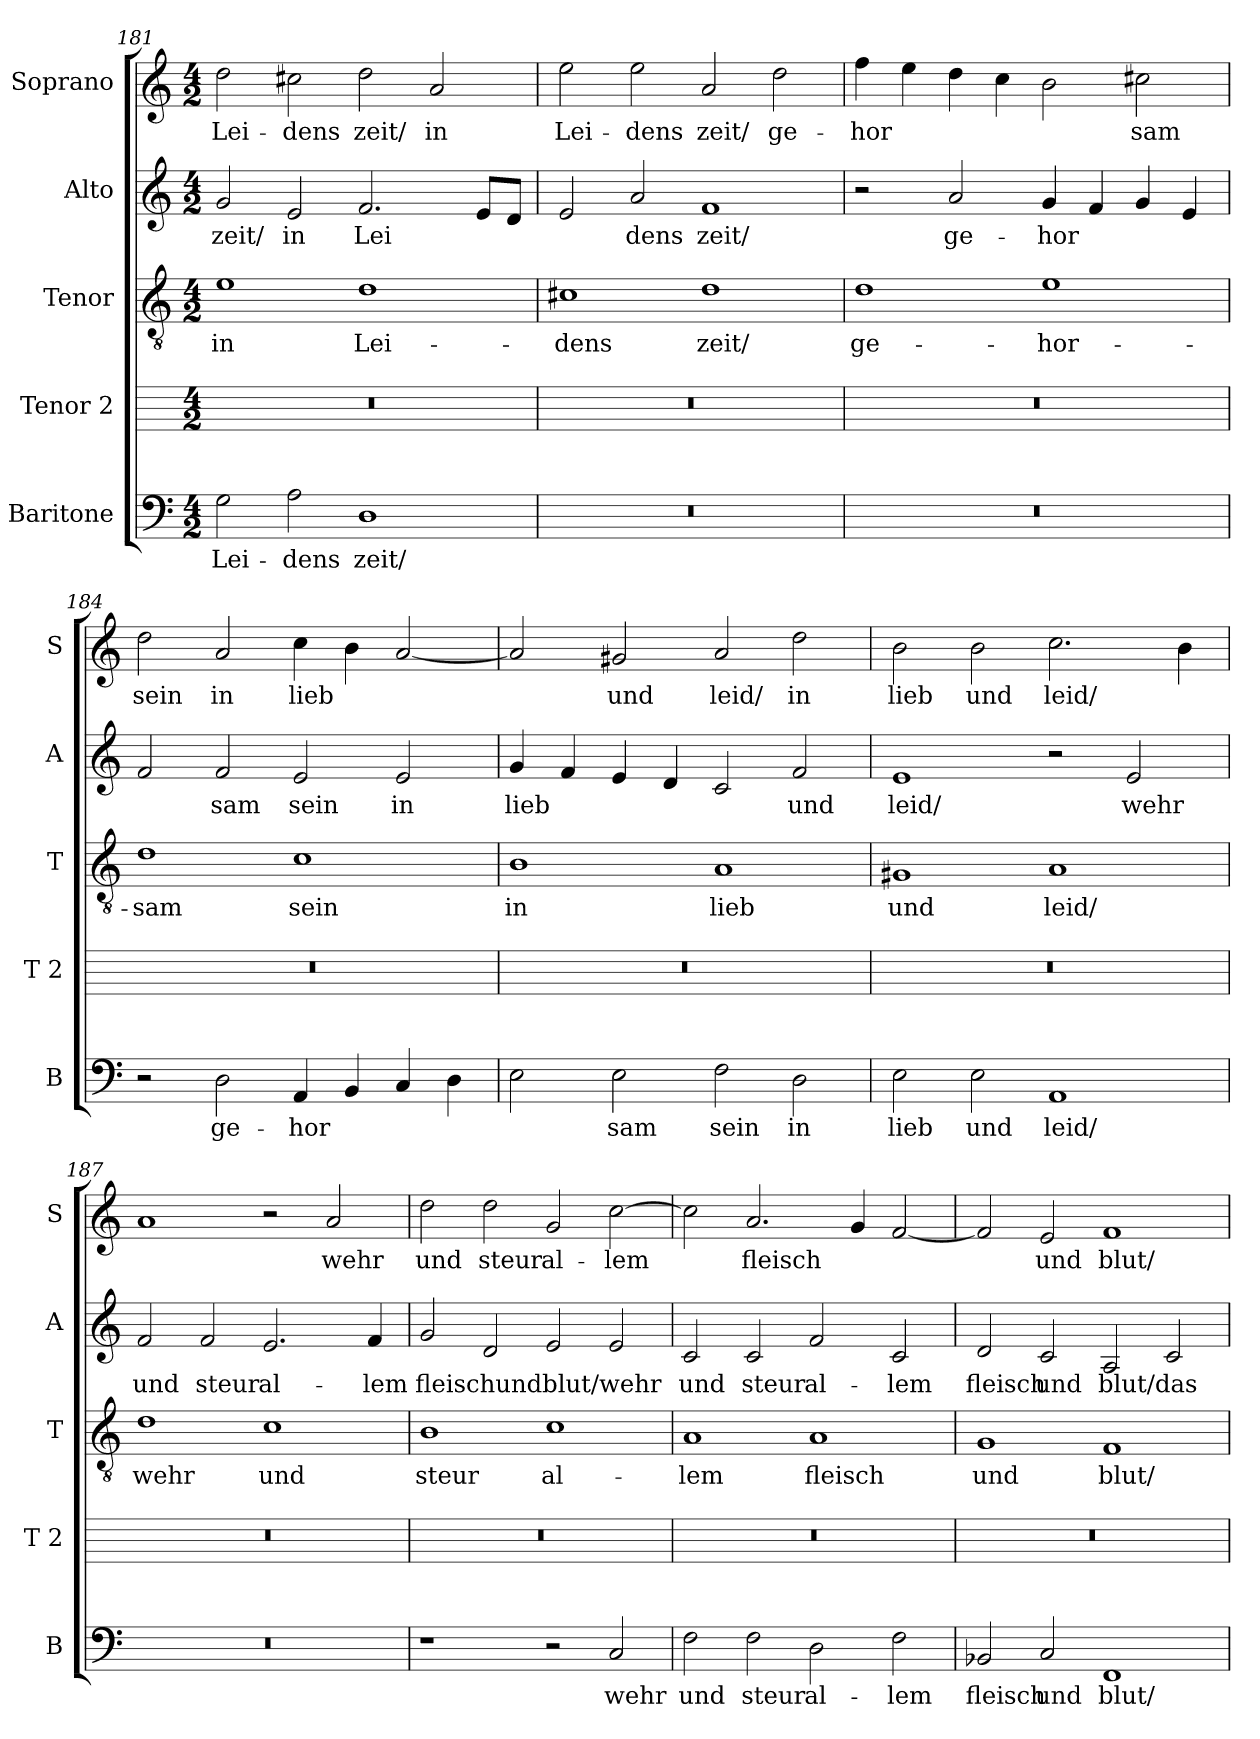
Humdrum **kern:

**kern	**text	**kern	**kern	**text	**kern	**text	**kern	**text
*part5	*part5	*part4	*part3	*part3	*part2	*part2	*part1	*part1
*staff5	*staff5	*staff4	*staff3	*staff3	*staff2	*staff2	*staff1	*staff1
*I"Baritone	*	*I"Tenor 2	*I"Tenor	*	*I"Alto	*	*I"Soprano	*
*I'B	*	*I'T 2	*I'T	*	*I'A	*	*I'S	*
*clefF4	*	*	*clefGv2	*	*clefG2	*	*clefG2	*
*k[]	*	*k[]	*k[]	*	*k[]	*	*k[]	*
*C:	*	*C:	*C:	*	*C:	*	*C:	*
*M4/2	*	*M4/2	*M4/2	*	*M4/2	*	*M4/2	*
=181	=181	=181	=181	=181	=181	=181	=181	=181
!	!LO:LY:b:cj	!	!	!LO:LY:b:cj	!	!LO:LY:b:cj	!	!LO:LY:b:cj
2G\	Lei-	0r	1e	in	2g/	zeit/	2dd\	Lei-
!	!LO:LY:b:cj	!	!	!	!	!LO:LY:b:cj	!	!LO:LY:b:cj
2A\	-dens	.	.	.	2e/	in	2cc#X\	-dens
!	!LO:LY:b:cj	!	!	!LO:LY:b:cj	!	!LO:LY:b:cj	!	!LO:LY:b:cj
1D	zeit/	.	1d	Lei-	2.f/	Lei-	2dd\	zeit/
!	!	!	!	!	!	!	!	!LO:LY:b:cj
.	.	.	.	.	.	.	2a/	in
!	!	!	!	!	!	!LO:LY:b:cj	!	!
.	.	.	.	.	8e/L	--	.	.
!	!	!	!	!	!	!LO:LY:b:cj	!	!
.	.	.	.	.	8d/J	--	.	.
!!LO:PB:g=z
=182	=182	=182	=182	=182	=182	=182	=182	=182
!	!	!	!	!LO:LY:b:cj	!	!LO:LY:b:cj	!	!LO:LY:b:cj
0r	.	0r	1c#X	-dens	2e/	--	2ee\	Lei-
!	!	!	!	!	!	!LO:LY:b:cj	!	!LO:LY:b:cj
.	.	.	.	.	2a/	-dens	2ee\	-dens
!	!	!	!	!LO:LY:b:cj	!	!LO:LY:b:cj	!	!LO:LY:b:cj
.	.	.	1d	zeit/	1f	zeit/	2a/	zeit/
!	!	!	!	!	!	!	!	!LO:LY:b:cj
.	.	.	.	.	.	.	2dd\	ge-
=183	=183	=183	=183	=183	=183	=183	=183	=183
!	!	!	!	!LO:LY:b:cj	!	!	!	!LO:LY:b:cj
0r	.	0r	1d	ge-	2r	.	4ff\	-hor-
!	!	!	!	!	!	!	!	!LO:LY:b:cj
.	.	.	.	.	.	.	4ee\	--
!	!	!	!	!	!	!LO:LY:b:cj	!	!LO:LY:b:cj
.	.	.	.	.	2a/	ge-	4dd\	--
!	!	!	!	!	!	!	!	!LO:LY:b:cj
.	.	.	.	.	.	.	4cc\	--
!	!	!	!	!LO:LY:b:cj	!	!LO:LY:b:cj	!	!LO:LY:b:cj
.	.	.	1e	-hor-	4g/	-hor	2b\	--
!	!	!	!	!	!	!LO:LY:b:cj	!	!
.	.	.	.	.	4f/	.	.	.
!	!	!	!	!	!	!LO:LY:b:cj	!	!LO:LY:b:cj
.	.	.	.	.	4g/	.	2cc#X\	-sam
!	!	!	!	!	!	!LO:LY:b:cj	!	!
.	.	.	.	.	4e/	.	.	.
=184	=184	=184	=184	=184	=184	=184	=184	=184
!	!	!	!	!LO:LY:b:cj	!	!LO:LY:b:cj	!	!LO:LY:b:cj
2r	.	0r	1d	-sam	2f/	.	2dd\	sein
!	!LO:LY:b:cj	!	!	!	!	!LO:LY:b:cj	!	!LO:LY:b:cj
2D\	ge-	.	.	.	2f/	sam	2a/	in
!	!LO:LY:b:cj	!	!	!LO:LY:b:cj	!	!LO:LY:b:cj	!	!LO:LY:b:cj
4AA/	-hor-	.	1c	sein	2e/	sein	4cc\	lieb
!	!LO:LY:b:cj	!	!	!	!	!	!	!LO:LY:b:cj
4BB/	--	.	.	.	.	.	4b\	.
!	!LO:LY:b:cj	!	!	!	!	!LO:LY:b:cj	!	!LO:LY:b:cj
4C/	--	.	.	.	2e/	in	[<2a/	.
!	!LO:LY:b:cj	!	!	!	!	!	!	!
4D\	--	.	.	.	.	.	.	.
=185	=185	=185	=185	=185	=185	=185	=185	=185
!	!LO:LY:b:cj	!	!	!LO:LY:b:cj	!	!LO:LY:b:cj	!	!LO:LY:b:cj
2E\	--	0r	1B	in	4g/	lieb	2a/]	.
!	!	!	!	!	!	!LO:LY:b:cj	!	!
.	.	.	.	.	4f/	.	.	.
!	!LO:LY:b:cj	!	!	!	!	!LO:LY:b:cj	!	!LO:LY:b:cj
2E\	-sam	.	.	.	4e/	.	2g#X/	und
!	!	!	!	!	!	!LO:LY:b:cj	!	!
.	.	.	.	.	4d/	.	.	.
!	!LO:LY:b:cj	!	!	!LO:LY:b:cj	!	!LO:LY:b:cj	!	!LO:LY:b:cj
2F\	sein	.	1A	lieb	2c/	.	2a/	leid/
!	!LO:LY:b:cj	!	!	!	!	!LO:LY:b:cj	!	!LO:LY:b:cj
2D\	in	.	.	.	2f/	und	2dd\	in
=186	=186	=186	=186	=186	=186	=186	=186	=186
!	!LO:LY:b:cj	!	!	!LO:LY:b:cj	!	!LO:LY:b:cj	!	!LO:LY:b:cj
2E\	lieb	0r	1G#X	und	1e	leid/	2b\	lieb
!	!LO:LY:b:cj	!	!	!	!	!	!	!LO:LY:b:cj
2E\	und	.	.	.	.	.	2b\	und
!	!LO:LY:b:cj	!	!	!LO:LY:b:cj	!	!	!	!LO:LY:b:cj
1AA	leid/	.	1A	leid/	2r	.	2.cc\	leid/
!	!	!	!	!	!	!LO:LY:b:cj	!	!
.	.	.	.	.	2e/	wehr	.	.
!	!	!	!	!	!	!	!	!LO:LY:b:cj
.	.	.	.	.	.	.	4b\	.
=187	=187	=187	=187	=187	=187	=187	=187	=187
!	!	!	!	!LO:LY:b:cj	!	!LO:LY:b:cj	!	!LO:LY:b:cj
0r	.	0r	1d	wehr	2f/	und	1a	.
!	!	!	!	!	!	!LO:LY:b:cj	!	!
.	.	.	.	.	2f/	steur	.	.
!	!	!	!	!LO:LY:b:cj	!	!LO:LY:b:cj	!	!
.	.	.	1c	und	2.e/	al-	2r	.
!	!	!	!	!	!	!	!	!LO:LY:b:cj
.	.	.	.	.	.	.	2a/	wehr
!	!	!	!	!	!	!LO:LY:b:cj	!	!
.	.	.	.	.	4f/	-lem	.	.
!!LO:LB:g=z
=188	=188	=188	=188	=188	=188	=188	=188	=188
!	!	!	!	!LO:LY:b:cj	!	!LO:LY:b:cj	!	!LO:LY:b:cj
1r	.	0r	1B	steur	2g/	fleischundblut/wehr	2dd\	und
!	!	!	!	!	!	!LO:LY:b:cj	!	!LO:LY:b:cj
.	.	.	.	.	2d/	.	2dd\	steur
!	!	!	!	!LO:LY:b:cj	!	!LO:LY:b:cj	!	!LO:LY:b:cj
2r	.	.	1c	al-	2e/	.	2g/	al-
!	!LO:LY:b:cj	!	!	!	!	!LO:LY:b:cj	!	!LO:LY:b:cj
2C/	wehr	.	.	.	2e/	.	[>2cc\	-lem
=189	=189	=189	=189	=189	=189	=189	=189	=189
!	!LO:LY:b:cj	!	!	!LO:LY:b:cj	!	!LO:LY:b:cj	!	!LO:LY:b:cj
2F\	und	0r	1A	-lem	2c/	und	2cc\]	.
!	!LO:LY:b:cj	!	!	!	!	!LO:LY:b:cj	!	!LO:LY:b:cj
2F\	steur	.	.	.	2c/	steur	2.a/	fleisch
!	!LO:LY:b:cj	!	!	!LO:LY:b:cj	!	!LO:LY:b:cj	!	!
2D\	al-	.	1A	fleisch	2f/	al-	.	.
!	!	!	!	!	!	!	!	!LO:LY:b:cj
.	.	.	.	.	.	.	4g/	.
!	!LO:LY:b:cj	!	!	!	!	!LO:LY:b:cj	!	!LO:LY:b:cj
2F\	-lem	.	.	.	2c/	-lem	[<2f/	.
=190	=190	=190	=190	=190	=190	=190	=190	=190
!	!LO:LY:b:cj	!	!	!LO:LY:b:cj	!	!LO:LY:b:cj	!	!LO:LY:b:cj
2BB-X/	fleisch	0r	1G	und	2d/	fleisch	2f/]	.
!	!LO:LY:b:cj	!	!	!	!	!LO:LY:b:cj	!	!LO:LY:b:cj
2C/	und	.	.	.	2c/	und	2e/	und
!	!LO:LY:b:cj	!	!	!LO:LY:b:cj	!	!LO:LY:b:cj	!	!LO:LY:b:cj
1FF	blut/	.	1F	blut/	2A/	blut/das	1f	blut/
!	!	!	!	!	!	!LO:LY:b:cj	!	!
.	.	.	.	.	2c/	.	.	.
=	=	=	=	=	=	=	=	=
*-	*-	*-	*-	*-	*-	*-	*-	*-
